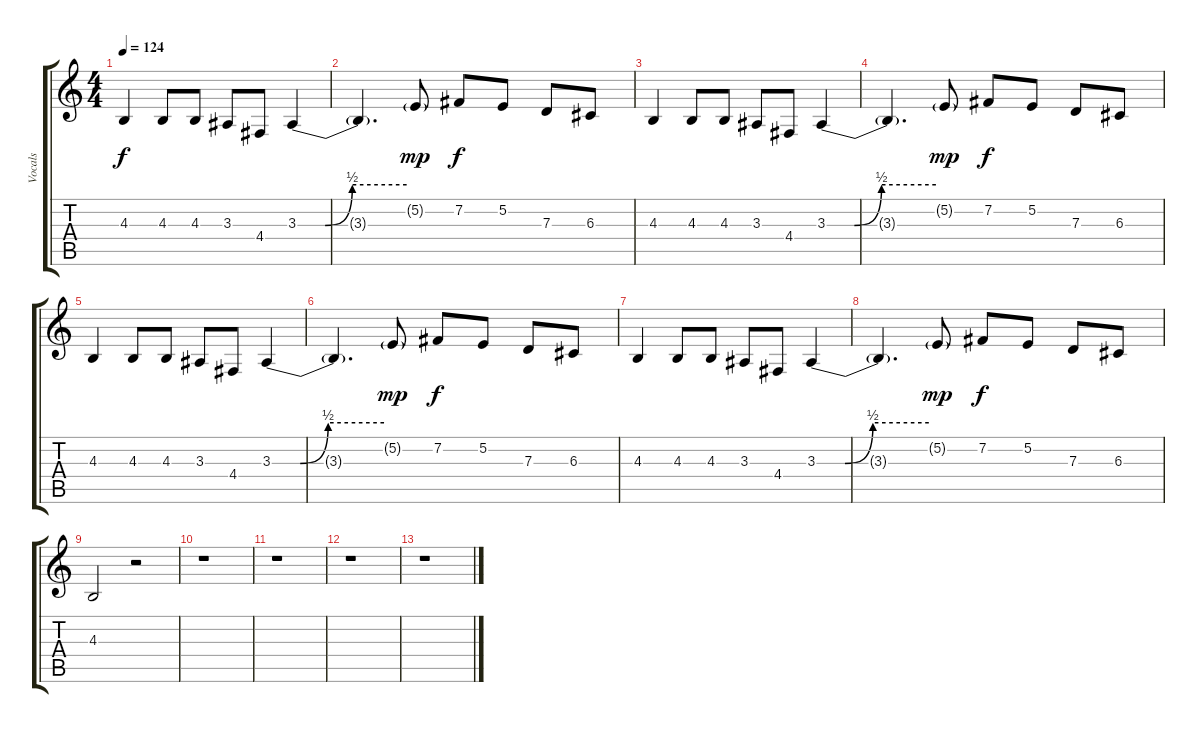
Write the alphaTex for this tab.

\track ("Vocals" "Vocals") {instrument fiddle}
\staff {score tabs}
\tuning (E4 B3 G3 D3 A2 E2) {hide}
\ts (4 4)
\tempo 124
\clef g2
\ks c
4.3.4{dy f} 4.3.8 4.3.8 3.3.8 4.4.8 3.3{be (custom 0 0 15 0 30 2 60 2)}.4 |
3.3{t}.4{d} 5.2{g}.8{dy mp} 7.2.8{dy f} 5.2.8 7.3.8 6.3.8 |
4.3.4 4.3.8 4.3.8 3.3.8 4.4.8 3.3{be (custom 0 0 15 0 30 2 60 2)}.4 |
3.3{t}.4{d} 5.2{g}.8{dy mp} 7.2.8{dy f} 5.2.8 7.3.8 6.3.8 |
4.3.4 4.3.8 4.3.8 3.3.8 4.4.8 3.3{be (custom 0 0 15 0 30 2 60 2)}.4 |
3.3{t}.4{d} 5.2{g}.8{dy mp} 7.2.8{dy f} 5.2.8 7.3.8 6.3.8 |
4.3.4 4.3.8 4.3.8 3.3.8 4.4.8 3.3{be (custom 0 0 15 0 30 2 60 2)}.4 |
3.3{t}.4{d} 5.2{g}.8{dy mp} 7.2.8{dy f} 5.2.8 7.3.8 6.3.8 |
4.3.2 r.2 |
r.1 |
r.1 |
r.1 |
r.1
